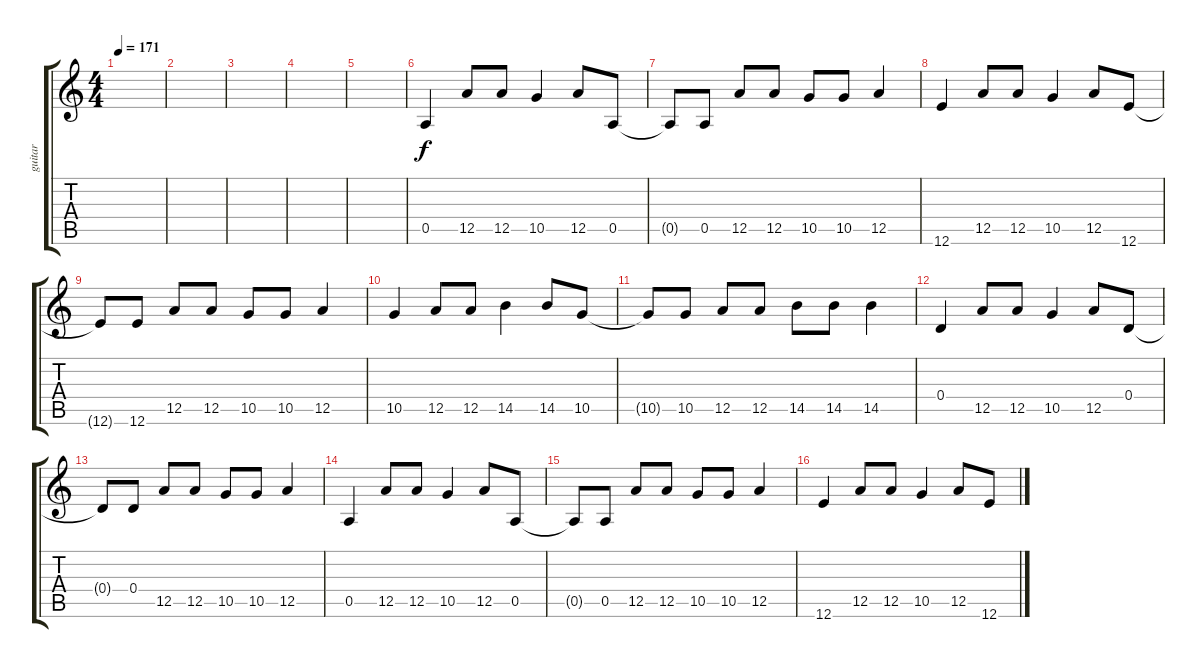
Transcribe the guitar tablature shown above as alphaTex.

\track ("guitar " "guitar ") {instrument electricguitarjazz}
\staff {score tabs}
\tuning (E4 B3 G3 D3 A2 E2) {hide}
\ts (4 4)
\tempo 171
\clef g2
\ks c
|
|
|
|
|
0.5.4 12.5.8 12.5.8 10.5.4 12.5.8 0.5.8 |
0.5{t}.8 0.5.8 12.5.8 12.5.8 10.5.8 10.5.8 12.5.4 |
12.6.4 12.5.8 12.5.8 10.5.4 12.5.8 12.6.8 |
12.6{t}.8 12.6.8 12.5.8 12.5.8 10.5.8 10.5.8 12.5.4 |
10.5.4 12.5.8 12.5.8 14.5.4 14.5.8 10.5.8 |
10.5{t}.8 10.5.8 12.5.8 12.5.8 14.5.8 14.5.8 14.5.4 |
0.4.4 12.5.8 12.5.8 10.5.4 12.5.8 0.4.8 |
0.4{t}.8 0.4.8 12.5.8 12.5.8 10.5.8 10.5.8 12.5.4 |
0.5.4 12.5.8 12.5.8 10.5.4 12.5.8 0.5.8 |
0.5{t}.8 0.5.8 12.5.8 12.5.8 10.5.8 10.5.8 12.5.4 |
12.6.4 12.5.8 12.5.8 10.5.4 12.5.8 12.6.8
